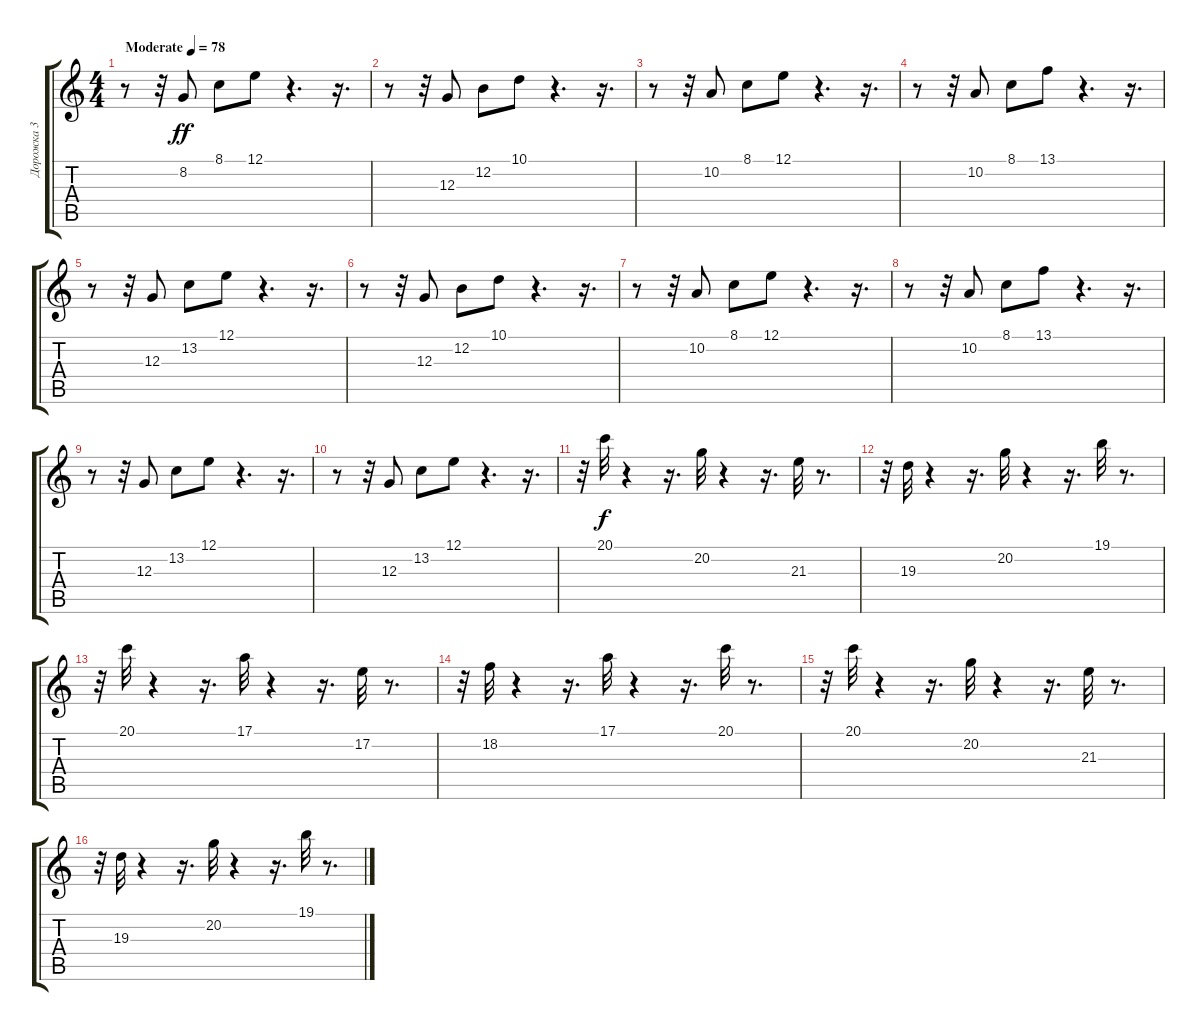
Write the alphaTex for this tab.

\track ("Дорожка 3" "Дорожка 3") {instrument electricpiano1}
\staff {score tabs}
\tuning (E4 B3 G3 D3 A2 E2) {hide}
\ts (4 4)
\tempo (78 "Moderate")
\clef g2
\ks c
r.8{dy ff instrument electricpiano1} r.32 8.2.8 8.1.8 12.1.8 r.4{d} r.16{d} |
r.8 r.32 12.3.8 12.2.8 10.1.8 r.4{d} r.16{d} |
r.8 r.32 10.2.8 8.1.8 12.1.8 r.4{d} r.16{d} |
r.8 r.32 10.2.8 8.1.8 13.1.8 r.4{d} r.16{d} |
r.8 r.32 12.3.8 13.2.8 12.1.8 r.4{d} r.16{d} |
r.8 r.32 12.3.8 12.2.8 10.1.8 r.4{d} r.16{d} |
r.8 r.32 10.2.8 8.1.8 12.1.8 r.4{d} r.16{d} |
r.8 r.32 10.2.8 8.1.8 13.1.8 r.4{d} r.16{d} |
r.8 r.32 12.3.8 13.2.8 12.1.8 r.4{d} r.16{d} |
r.8 r.32 12.3.8 13.2.8 12.1.8 r.4{d} r.16{d} |
r.32 20.1.32{dy f volume 10} r.4 r.16{d} 20.2.32 r.4 r.16{d} 21.3.32 r.8{d} |
r.32 19.3.32 r.4 r.16{d} 20.2.32 r.4 r.16{d} 19.1.32 r.8{d} |
r.32 20.1.32 r.4 r.16{d} 17.1.32 r.4 r.16{d} 17.2.32 r.8{d} |
r.32 18.2.32 r.4 r.16{d} 17.1.32 r.4 r.16{d} 20.1.32 r.8{d} |
r.32 20.1.32 r.4 r.16{d} 20.2.32 r.4 r.16{d} 21.3.32 r.8{d} |
r.32 19.3.32 r.4 r.16{d} 20.2.32 r.4 r.16{d} 19.1.32 r.8{d}
